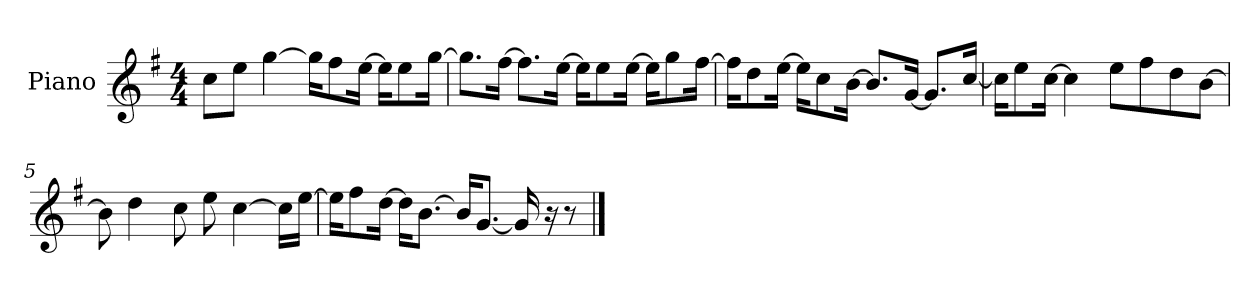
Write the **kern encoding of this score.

**kern
*part1
*staff1
*I"Piano
*I'P-no
*clefG2
*k[f#]
*M4/4
*MM90
=1
8cc\L
8ee\J
[4gg\
16gg\KL]
8ff#\
[16ee\Jk
16ee\KL]
8ee\
[16gg\Jk
=2
8.gg\L]
[16ff#\Jk
8.ff#\L]
[16ee\Jk
16ee\KL]
8ee\
[16ee\Jk
16ee\KL]
8gg\
[16ff#\Jk
=3
16ff#\KL]
8dd\
[16ee\Jk
16ee\KL]
8cc\
[16b\Jk
8.b/L]
[16g/Jk
8.g/L]
[16cc/Jk
=4
16cc\KL]
8ee\
[16cc\Jk
4cc\]
8ee\L
8ff#\
8dd\
[8b\J
!!LO:LB:g=z
=5
8b\]
4dd\
8cc\
8ee\
[4cc\
16cc\LL]
[16ee\JJ
=6
16ee\KL]
8ff#\
[16dd\Jk
16dd\KL]
[8.b\J
16b/KL]
[8.g/J
16g/]
16r
8r
==
*-
